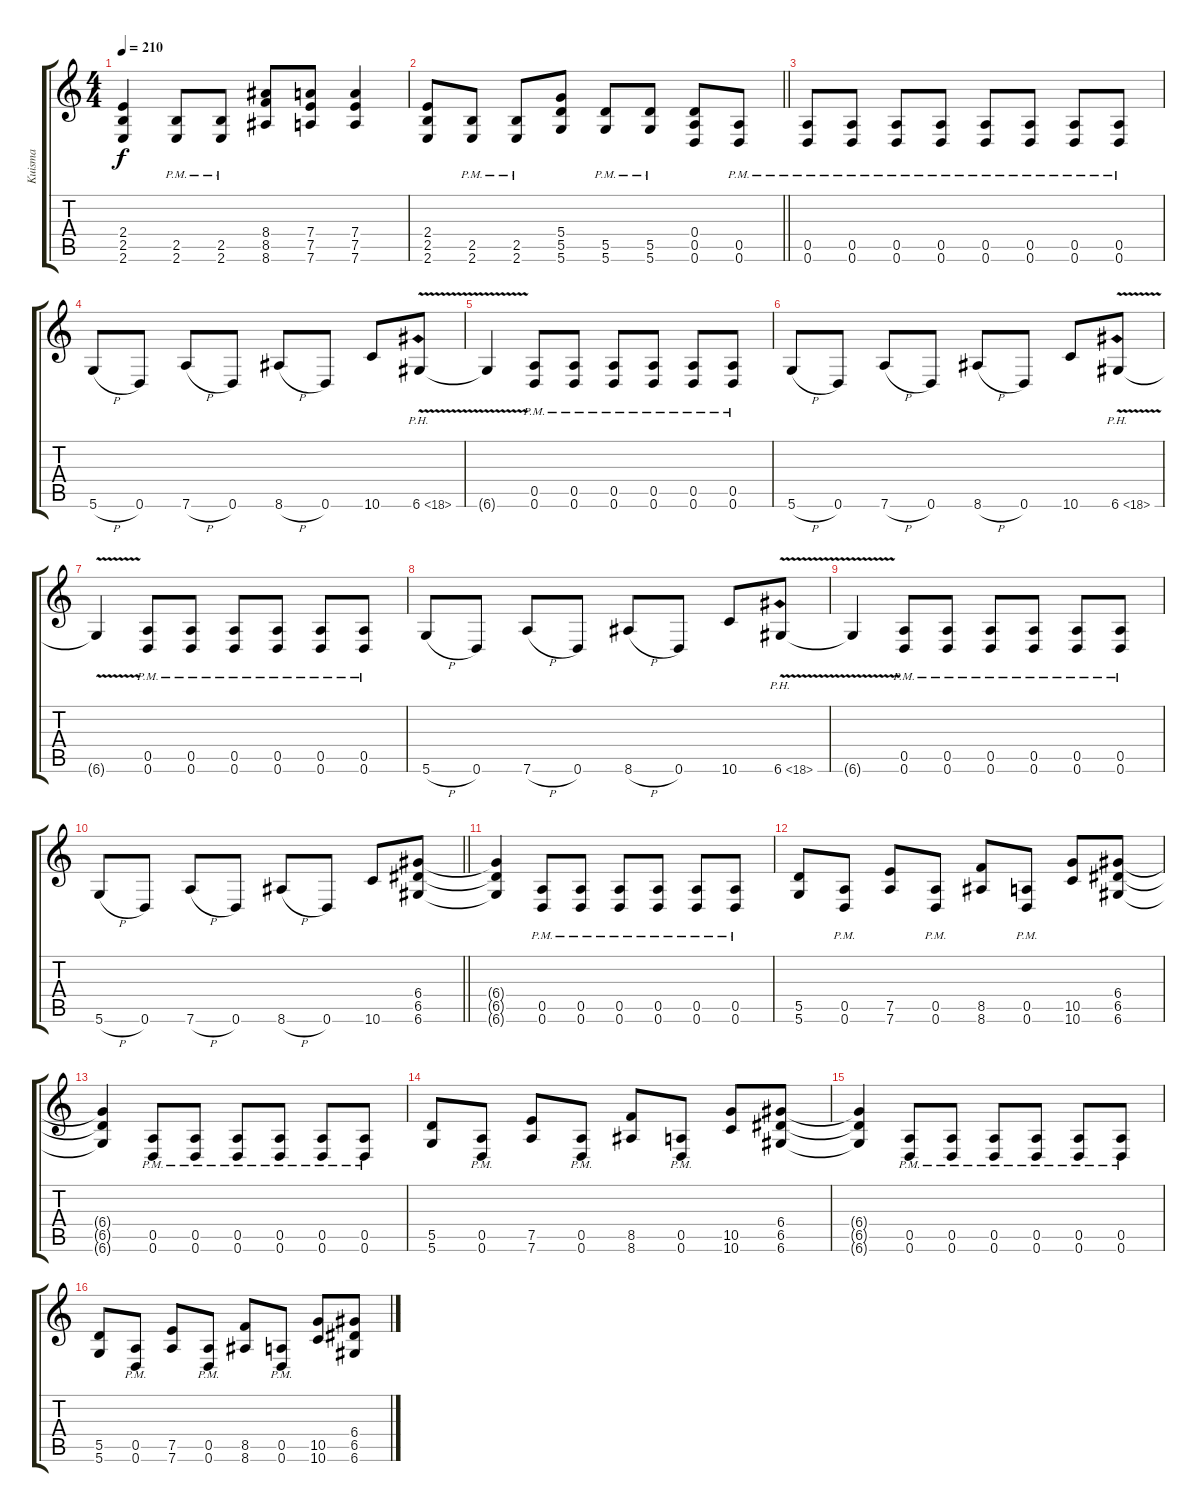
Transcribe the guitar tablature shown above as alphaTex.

\track ("Kuisma" "Kuisma") {instrument distortionguitar}
\staff {score tabs}
\tuning (E4 B3 G3 D3 A2 D2) {hide}
\ts (4 4)
\tempo 210
\clef g2
\ks c
(2.4 2.5 2.6).4{dy f} (2.5{pm} 2.6{pm}).8 (2.5{pm} 2.6{pm}).8 (8.4 8.5 8.6).8 (7.4 7.5 7.6).8 (7.4 7.5 7.6).4 |
\barLineRight lightlight
(2.4 2.5 2.6).8 (2.5{pm} 2.6{pm}).8 (2.5{pm} 2.6{pm}).8 (5.4 5.5 5.6).8 (5.5{pm} 5.6{pm}).8 (5.5{pm} 5.6{pm}).8 (0.4 0.5 0.6).8 (0.5{pm} 0.6{pm}).8 |
(0.5{pm} 0.6{pm}).8 (0.5{pm} 0.6{pm}).8 (0.5{pm} 0.6{pm}).8 (0.5{pm} 0.6{pm}).8 (0.5{pm} 0.6{pm}).8 (0.5{pm} 0.6{pm}).8 (0.5{pm} 0.6{pm}).8 (0.5{pm} 0.6{pm}).8 |
5.6{h}.8 0.6.8 7.6{h}.8 0.6.8 8.6{h}.8 0.6.8 10.6.8 6.6{ph 12 v}.8 |
6.6{t}.4 (0.5{pm} 0.6{pm}).8 (0.5{pm} 0.6{pm}).8 (0.5{pm} 0.6{pm}).8 (0.5{pm} 0.6{pm}).8 (0.5{pm} 0.6{pm}).8 (0.5{pm} 0.6{pm}).8 |
5.6{h}.8 0.6.8 7.6{h}.8 0.6.8 8.6{h}.8 0.6.8 10.6.8 6.6{ph 12 v}.8 |
6.6{t}.4 (0.5{pm} 0.6{pm}).8 (0.5{pm} 0.6{pm}).8 (0.5{pm} 0.6{pm}).8 (0.5{pm} 0.6{pm}).8 (0.5{pm} 0.6{pm}).8 (0.5{pm} 0.6{pm}).8 |
5.6{h}.8 0.6.8 7.6{h}.8 0.6.8 8.6{h}.8 0.6.8 10.6.8 6.6{ph 12 v}.8 |
6.6{t}.4 (0.5{pm} 0.6{pm}).8 (0.5{pm} 0.6{pm}).8 (0.5{pm} 0.6{pm}).8 (0.5{pm} 0.6{pm}).8 (0.5{pm} 0.6{pm}).8 (0.5{pm} 0.6{pm}).8 |
\barLineRight lightlight
5.6{h}.8 0.6.8 7.6{h}.8 0.6.8 8.6{h}.8 0.6.8 10.6.8 (6.4 6.5 6.6).8 |
(6.4{t} 6.5{t} 6.6{t}).4 (0.5{pm} 0.6{pm}).8 (0.5{pm} 0.6{pm}).8 (0.5{pm} 0.6{pm}).8 (0.5{pm} 0.6{pm}).8 (0.5{pm} 0.6{pm}).8 (0.5{pm} 0.6{pm}).8 |
(5.5 5.6).8 (0.5{pm} 0.6{pm}).8 (7.5 7.6).8 (0.5{pm} 0.6{pm}).8 (8.5 8.6).8 (0.5{pm} 0.6{pm}).8 (10.5 10.6).8 (6.4 6.5 6.6).8 |
(6.4{t} 6.5{t} 6.6{t}).4 (0.5{pm} 0.6{pm}).8 (0.5{pm} 0.6{pm}).8 (0.5{pm} 0.6{pm}).8 (0.5{pm} 0.6{pm}).8 (0.5{pm} 0.6{pm}).8 (0.5{pm} 0.6{pm}).8 |
(5.5 5.6).8 (0.5{pm} 0.6{pm}).8 (7.5 7.6).8 (0.5{pm} 0.6{pm}).8 (8.5 8.6).8 (0.5{pm} 0.6{pm}).8 (10.5 10.6).8 (6.4 6.5 6.6).8 |
(6.4{t} 6.5{t} 6.6{t}).4 (0.5{pm} 0.6{pm}).8 (0.5{pm} 0.6{pm}).8 (0.5{pm} 0.6{pm}).8 (0.5{pm} 0.6{pm}).8 (0.5{pm} 0.6{pm}).8 (0.5{pm} 0.6{pm}).8 |
(5.5 5.6).8 (0.5{pm} 0.6{pm}).8 (7.5 7.6).8 (0.5{pm} 0.6{pm}).8 (8.5 8.6).8 (0.5{pm} 0.6{pm}).8 (10.5 10.6).8 (6.4 6.5 6.6).8
